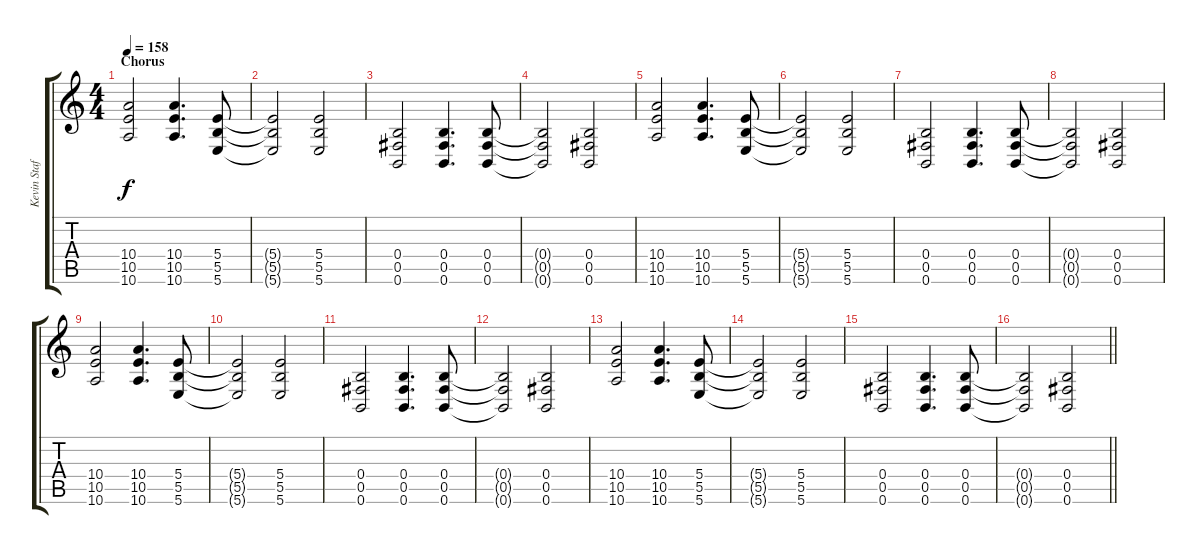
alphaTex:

\track ("Kevin Staff" "Kevin Staf") {instrument distortionguitar}
\staff {score tabs}
\tuning (Db4 Ab3 E3 B2 Gb2 B1) {hide}
\ts (4 4)
\section ("" "Chorus")
\tempo 158
\clef g2
\ks c
(10.4 10.5 10.6).2{dy f} (10.4 10.5 10.6).4{d} (5.4 5.5 5.6).8 |
(5.4{t} 5.5{t} 5.6{t}).2 (5.4 5.5 5.6).2 |
(0.4 0.5 0.6).2 (0.4 0.5 0.6).4{d} (0.4 0.5 0.6).8 |
(0.4{t} 0.5{t} 0.6{t}).2 (0.4 0.5 0.6).2 |
(10.4 10.5 10.6).2 (10.4 10.5 10.6).4{d} (5.4 5.5 5.6).8 |
(5.4{t} 5.5{t} 5.6{t}).2 (5.4 5.5 5.6).2 |
(0.4 0.5 0.6).2 (0.4 0.5 0.6).4{d} (0.4 0.5 0.6).8 |
(0.4{t} 0.5{t} 0.6{t}).2 (0.4 0.5 0.6).2 |
(10.4 10.5 10.6).2 (10.4 10.5 10.6).4{d} (5.4 5.5 5.6).8 |
(5.4{t} 5.5{t} 5.6{t}).2 (5.4 5.5 5.6).2 |
(0.4 0.5 0.6).2 (0.4 0.5 0.6).4{d} (0.4 0.5 0.6).8 |
(0.4{t} 0.5{t} 0.6{t}).2 (0.4 0.5 0.6).2 |
(10.4 10.5 10.6).2 (10.4 10.5 10.6).4{d} (5.4 5.5 5.6).8 |
(5.4{t} 5.5{t} 5.6{t}).2 (5.4 5.5 5.6).2 |
(0.4 0.5 0.6).2 (0.4 0.5 0.6).4{d} (0.4 0.5 0.6).8 |
\barLineRight lightlight
(0.4{t} 0.5{t} 0.6{t}).2 (0.4 0.5 0.6).2
